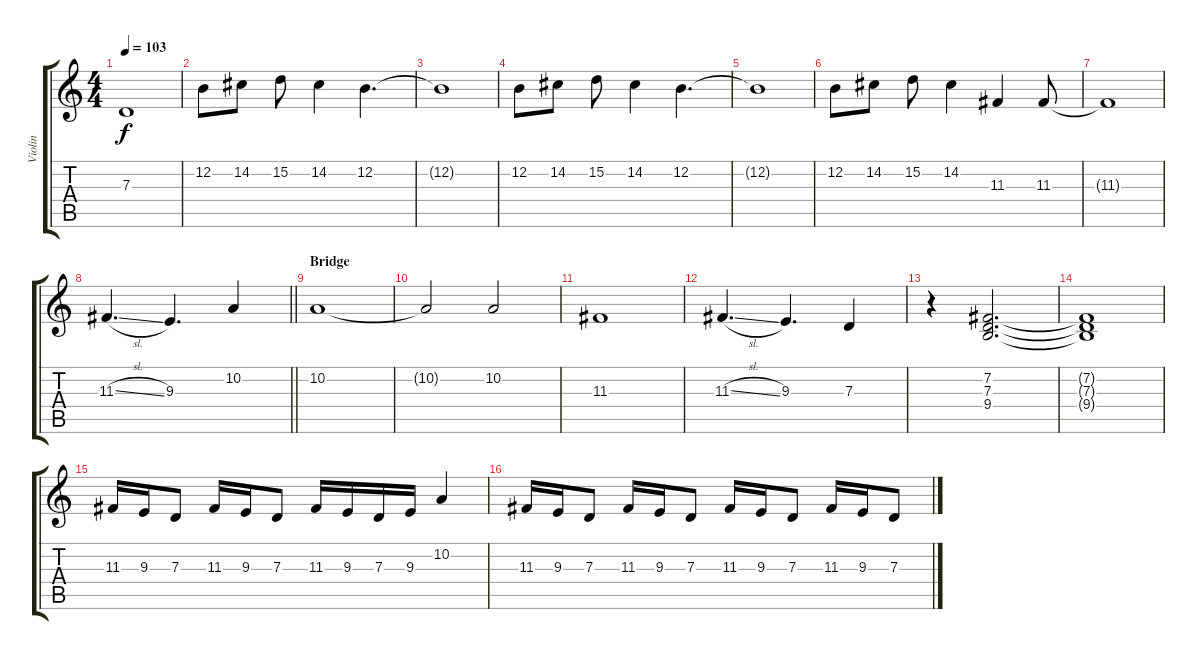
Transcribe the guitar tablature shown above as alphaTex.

\track ("Violin" "Violin") {instrument violin}
\staff {score tabs}
\tuning (E4 B3 G3 D3 A2 E2) {hide}
\ts (4 4)
\tempo 103
\clef g2
\ks c
7.3.1{dy f} |
12.2.8 14.2.8 15.2.8 14.2.4 12.2.4{d} |
12.2{t}.1 |
12.2.8 14.2.8 15.2.8 14.2.4 12.2.4{d} |
12.2{t}.1 |
12.2.8 14.2.8 15.2.8 14.2.4 11.3.4 11.3.8 |
11.3{t}.1 |
\barLineRight lightlight
11.3{sl}.4{d} 9.3.4{d} 10.2.4 |
\section ("" "Bridge")
10.2.1 |
10.2{t}.2 10.2.2 |
11.3.1{volume 6} |
11.3{sl}.4{d} 9.3.4{d} 7.3.4 |
r.4 (7.2 7.3 9.4).2{d} |
(7.2{t} 7.3{t} 9.4{t}).1 |
11.3.16{volume 8} 9.3.16 7.3.8 11.3.16 9.3.16 7.3.8 11.3.16 9.3.16 7.3.16 9.3.16 10.2.4 |
11.3.16 9.3.16 7.3.8 11.3.16{volume 12} 9.3.16 7.3.8 11.3.16{volume 6} 9.3.16 7.3.8 11.3.16 9.3.16 7.3.8
